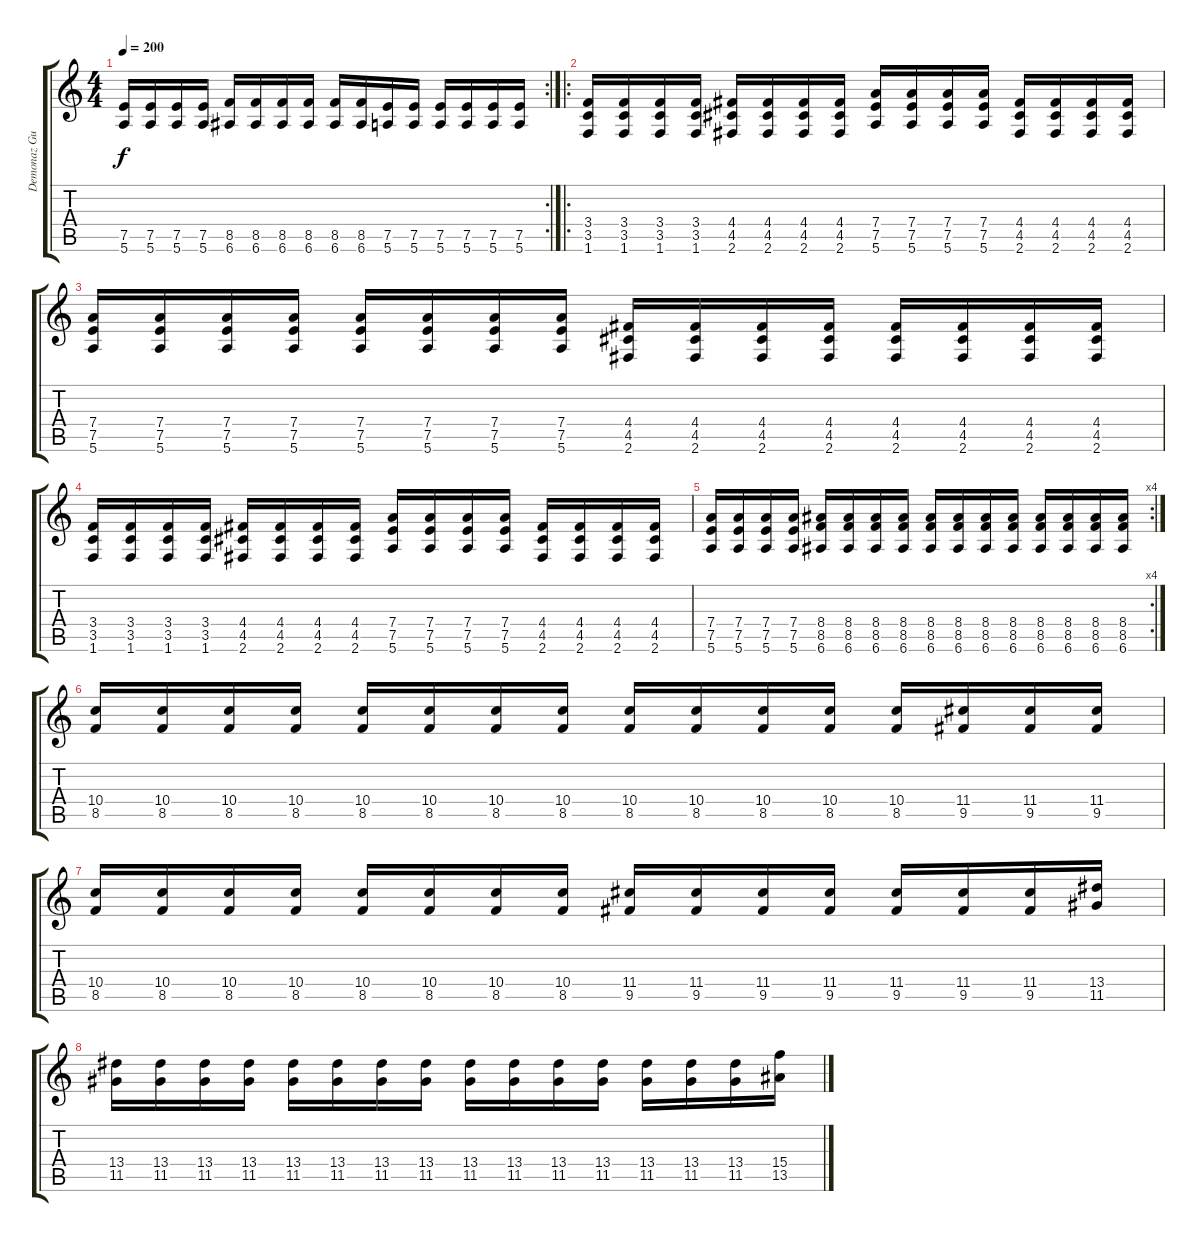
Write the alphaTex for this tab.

\track ("Demonaz Guitar 2" "Demonaz Gu") {instrument overdrivenguitar}
\staff {score tabs}
\tuning (E4 B3 G3 D3 A2 E2) {hide}
\rc 2
\ts (4 4)
\tempo 200
\clef g2
\ks c
(7.5 5.6).16{dy f} (7.5 5.6).16 (7.5 5.6).16 (7.5 5.6).16 (8.5 6.6).16 (8.5 6.6).16 (8.5 6.6).16 (8.5 6.6).16 (8.5 6.6).16 (8.5 6.6).16 (7.5 5.6).16 (7.5 5.6).16 (7.5 5.6).16 (7.5 5.6).16 (7.5 5.6).16 (7.5 5.6).16 |
\ro
(3.4 3.5 1.6).16 (3.4 3.5 1.6).16 (3.4 3.5 1.6).16 (3.4 3.5 1.6).16 (4.4 4.5 2.6).16 (4.4 4.5 2.6).16 (4.4 4.5 2.6).16 (4.4 4.5 2.6).16 (7.4 7.5 5.6).16 (7.4 7.5 5.6).16 (7.4 7.5 5.6).16 (7.4 7.5 5.6).16 (4.4 4.5 2.6).16 (4.4 4.5 2.6).16 (4.4 4.5 2.6).16 (4.4 4.5 2.6).16 |
(7.4 7.5 5.6).16 (7.4 7.5 5.6).16 (7.4 7.5 5.6).16 (7.4 7.5 5.6).16 (7.4 7.5 5.6).16 (7.4 7.5 5.6).16 (7.4 7.5 5.6).16 (7.4 7.5 5.6).16 (4.4 4.5 2.6).16 (4.4 4.5 2.6).16 (4.4 4.5 2.6).16 (4.4 4.5 2.6).16 (4.4 4.5 2.6).16 (4.4 4.5 2.6).16 (4.4 4.5 2.6).16 (4.4 4.5 2.6).16 |
(3.4 3.5 1.6).16 (3.4 3.5 1.6).16 (3.4 3.5 1.6).16 (3.4 3.5 1.6).16 (4.4 4.5 2.6).16 (4.4 4.5 2.6).16 (4.4 4.5 2.6).16 (4.4 4.5 2.6).16 (7.4 7.5 5.6).16 (7.4 7.5 5.6).16 (7.4 7.5 5.6).16 (7.4 7.5 5.6).16 (4.4 4.5 2.6).16 (4.4 4.5 2.6).16 (4.4 4.5 2.6).16 (4.4 4.5 2.6).16 |
\rc 4
(7.4 7.5 5.6).16 (7.4 7.5 5.6).16 (7.4 7.5 5.6).16 (7.4 7.5 5.6).16 (8.4 8.5 6.6).16 (8.4 8.5 6.6).16 (8.4 8.5 6.6).16 (8.4 8.5 6.6).16 (8.4 8.5 6.6).16 (8.4 8.5 6.6).16 (8.4 8.5 6.6).16 (8.4 8.5 6.6).16 (8.4 8.5 6.6).16 (8.4 8.5 6.6).16 (8.4 8.5 6.6).16 (8.4 8.5 6.6).16 |
(10.4 8.5).16 (10.4 8.5).16 (10.4 8.5).16 (10.4 8.5).16 (10.4 8.5).16 (10.4 8.5).16 (10.4 8.5).16 (10.4 8.5).16 (10.4 8.5).16 (10.4 8.5).16 (10.4 8.5).16 (10.4 8.5).16 (10.4 8.5).16 (11.4 9.5).16 (11.4 9.5).16 (11.4 9.5).16 |
(10.4 8.5).16 (10.4 8.5).16 (10.4 8.5).16 (10.4 8.5).16 (10.4 8.5).16 (10.4 8.5).16 (10.4 8.5).16 (10.4 8.5).16 (11.4 9.5).16 (11.4 9.5).16 (11.4 9.5).16 (11.4 9.5).16 (11.4 9.5).16 (11.4 9.5).16 (11.4 9.5).16 (13.4 11.5).16 |
(13.4 11.5).16 (13.4 11.5).16 (13.4 11.5).16 (13.4 11.5).16 (13.4 11.5).16 (13.4 11.5).16 (13.4 11.5).16 (13.4 11.5).16 (13.4 11.5).16 (13.4 11.5).16 (13.4 11.5).16 (13.4 11.5).16 (13.4 11.5).16 (13.4 11.5).16 (13.4 11.5).16 (15.4 13.5).16
